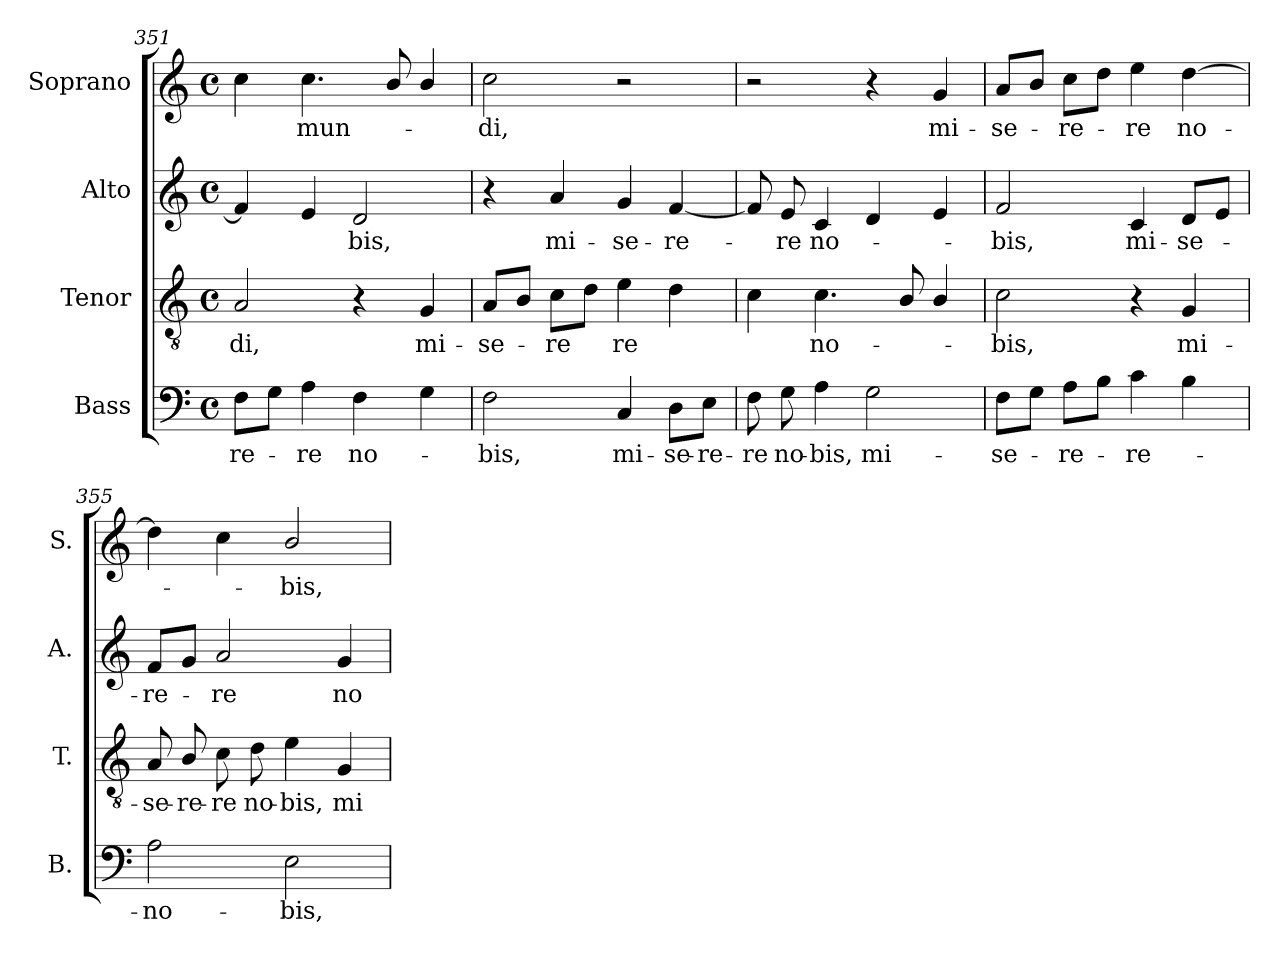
**kern	**text	**kern	**text	**kern	**text	**kern	**text
*part4	*part4	*part3	*part3	*part2	*part2	*part1	*part1
*staff4	*staff4	*staff3	*staff3	*staff2	*staff2	*staff1	*staff1
*I"Bass	*	*I"Tenor	*	*I"Alto	*	*I"Soprano	*
*I'B.	*	*I'T.	*	*I'A.	*	*I'S.	*
!!LO:PB:g=z
*clefF4	*	*clefGv2	*	*clefG2	*	*clefG2	*
*	*	*ITrd7c12	*	*	*	*	*
*k[]	*	*k[]	*	*k[]	*	*k[]	*
*C:	*	*C:	*	*C:	*	*C:	*
*M4/4	*	*M4/4	*	*M4/4	*	*M4/4	*
*met(c)	*	*met(c)	*	*met(c)	*	*met(c)	*
=351	=351	=351	=351	=351	=351	=351	=351
!	!LO:LY:b:color=#000000	!	!	!	!	!	!
!	!	!	!LO:LY:b:color=#000000	!	!	!	!
8Fi\L	-re-	2AAi/	-di,	4fi/]	.	4cci\	.
8Gi\J	.	.	.	.	.	.	.
!	!LO:LY:b:color=#000000	!	!	!	!	!	!
!	!	!	!	!	!	!	!LO:LY:b:color=#000000
4Ai\	-re	.	.	4ei/	.	4.cci\	mun-
!	!LO:LY:b:color=#000000	!	!	!	!	!	!
!	!	!	!	!	!LO:LY:b:color=#000000	!	!
4Fi\	no-	4r	.	2di/	-bis,	.	.
.	.	.	.	.	.	8bi/	.
!	!	!	!LO:LY:b:color=#000000	!	!	!	!
4Gi\	.	4GGi/	mi-	.	.	4bi/	.
=352	=352	=352	=352	=352	=352	=352	=352
!	!LO:LY:b:color=#000000	!	!	!	!	!	!
!	!	!	!LO:LY:b:color=#000000	!	!	!	!
!	!	!	!	!	!	!	!LO:LY:b:color=#000000
2Fi\	-bis,	8AAi/L	-se-	4r	.	2cci\	-di,
.	.	8BBi/J	.	.	.	.	.
!	!	!	!LO:LY:b:color=#000000	!	!	!	!
!	!	!	!	!	!LO:LY:b:color=#000000	!	!
.	.	8Ci\L	-re	4ai/	mi-	.	.
.	.	8Di\J	.	.	.	.	.
!	!LO:LY:b:color=#000000	!	!	!	!	!	!
!	!	!	!LO:LY:b:color=#000000	!	!	!	!
!	!	!	!	!	!LO:LY:b:color=#000000	!	!
4Ci/	mi-	4Ei\	re	4gi/	-se-	2r	.
!	!LO:LY:b:color=#000000	!	!	!	!	!	!
!	!	!	!	!	!LO:LY:b:color=#000000	!	!
8Di\L	-se-	4Di\	.	[4fi/	-re-	.	.
!	!LO:LY:b:color=#000000	!	!	!	!	!	!
8Ei\J	-re-	.	.	.	.	.	.
=353	=353	=353	=353	=353	=353	=353	=353
!	!LO:LY:b:color=#000000	!	!	!	!	!	!
8Fi\	-re	4Ci\	.	8fi/]	.	2r	.
!	!LO:LY:b:color=#000000	!	!	!	!	!	!
!	!	!	!	!	!LO:LY:b:color=#000000	!	!
8Gi\	no-	.	.	8ei/	-re	.	.
!	!LO:LY:b:color=#000000	!	!	!	!	!	!
!	!	!	!LO:LY:b:color=#000000	!	!	!	!
!	!	!	!	!	!LO:LY:b:color=#000000	!	!
4Ai\	-bis,	4.Ci\	no-	4ci/	no-	.	.
!	!LO:LY:b:color=#000000	!	!	!	!	!	!
2Gi\	mi-	.	.	4di/	.	4r	.
.	.	8BBi/	.	.	.	.	.
!	!	!	!	!	!	!	!LO:LY:b:color=#000000
.	.	4BBi/	.	4ei/	.	4gi/	mi-
=354	=354	=354	=354	=354	=354	=354	=354
!	!LO:LY:b:color=#000000	!	!	!	!	!	!
!	!	!	!LO:LY:b:color=#000000	!	!	!	!
!	!	!	!	!	!LO:LY:b:color=#000000	!	!
!	!	!	!	!	!	!	!LO:LY:b:color=#000000
8Fi\L	-se-	2Ci\	-bis,	2fi/	-bis,	8ai/L	-se-
8Gi\J	.	.	.	.	.	8bi/J	.
!	!LO:LY:b:color=#000000	!	!	!	!	!	!
!	!	!	!	!	!	!	!LO:LY:b:color=#000000
8Ai\L	-re-	.	.	.	.	8cci\L	-re-
8Bi\J	.	.	.	.	.	8ddi\J	.
!	!LO:LY:b:color=#000000	!	!	!	!	!	!
!	!	!	!	!	!LO:LY:b:color=#000000	!	!
!	!	!	!	!	!	!	!LO:LY:b:color=#000000
4ci\	-re-	4r	.	4ci/	mi-	4eei\	-re
!	!	!	!LO:LY:b:color=#000000	!	!	!	!
!	!	!	!	!	!LO:LY:b:color=#000000	!	!
!	!	!	!	!	!	!	!LO:LY:b:color=#000000
4Bi\	.	4GGi/	mi-	8di/L	-se-	[4ddi\	no-
.	.	.	.	8ei/J	.	.	.
!!LO:LB:g=z
=355	=355	=355	=355	=355	=355	=355	=355
!	!LO:LY:b:color=#000000	!	!	!	!	!	!
!	!	!	!LO:LY:b:color=#000000	!	!	!	!
!	!	!	!	!	!LO:LY:b:color=#000000	!	!
2Ai\	-no-	8AAi/	-se-	8fi/L	-re-	4ddi\]	.
!	!	!	!LO:LY:b:color=#000000	!	!	!	!
.	.	8BBi/	-re-	8gi/J	.	.	.
!	!	!	!LO:LY:b:color=#000000	!	!	!	!
!	!	!	!	!	!LO:LY:b:color=#000000	!	!
.	.	8Ci\	-re	2ai/	-re	4cci\	.
!	!	!	!LO:LY:b:color=#000000	!	!	!	!
.	.	8Di\	no-	.	.	.	.
!	!LO:LY:b:color=#000000	!	!	!	!	!	!
!	!	!	!LO:LY:b:color=#000000	!	!	!	!
!	!	!	!	!	!	!	!LO:LY:b:color=#000000
2Ei\	-bis,	4Ei\	-bis,	.	.	2bi/	-bis,
!	!	!	!LO:LY:b:color=#000000	!	!	!	!
!	!	!	!	!	!LO:LY:b:color=#000000	!	!
.	.	4GGi/	mi-	4gi/	no-	.	.
=	=	=	=	=	=	=	=
*-	*-	*-	*-	*-	*-	*-	*-
